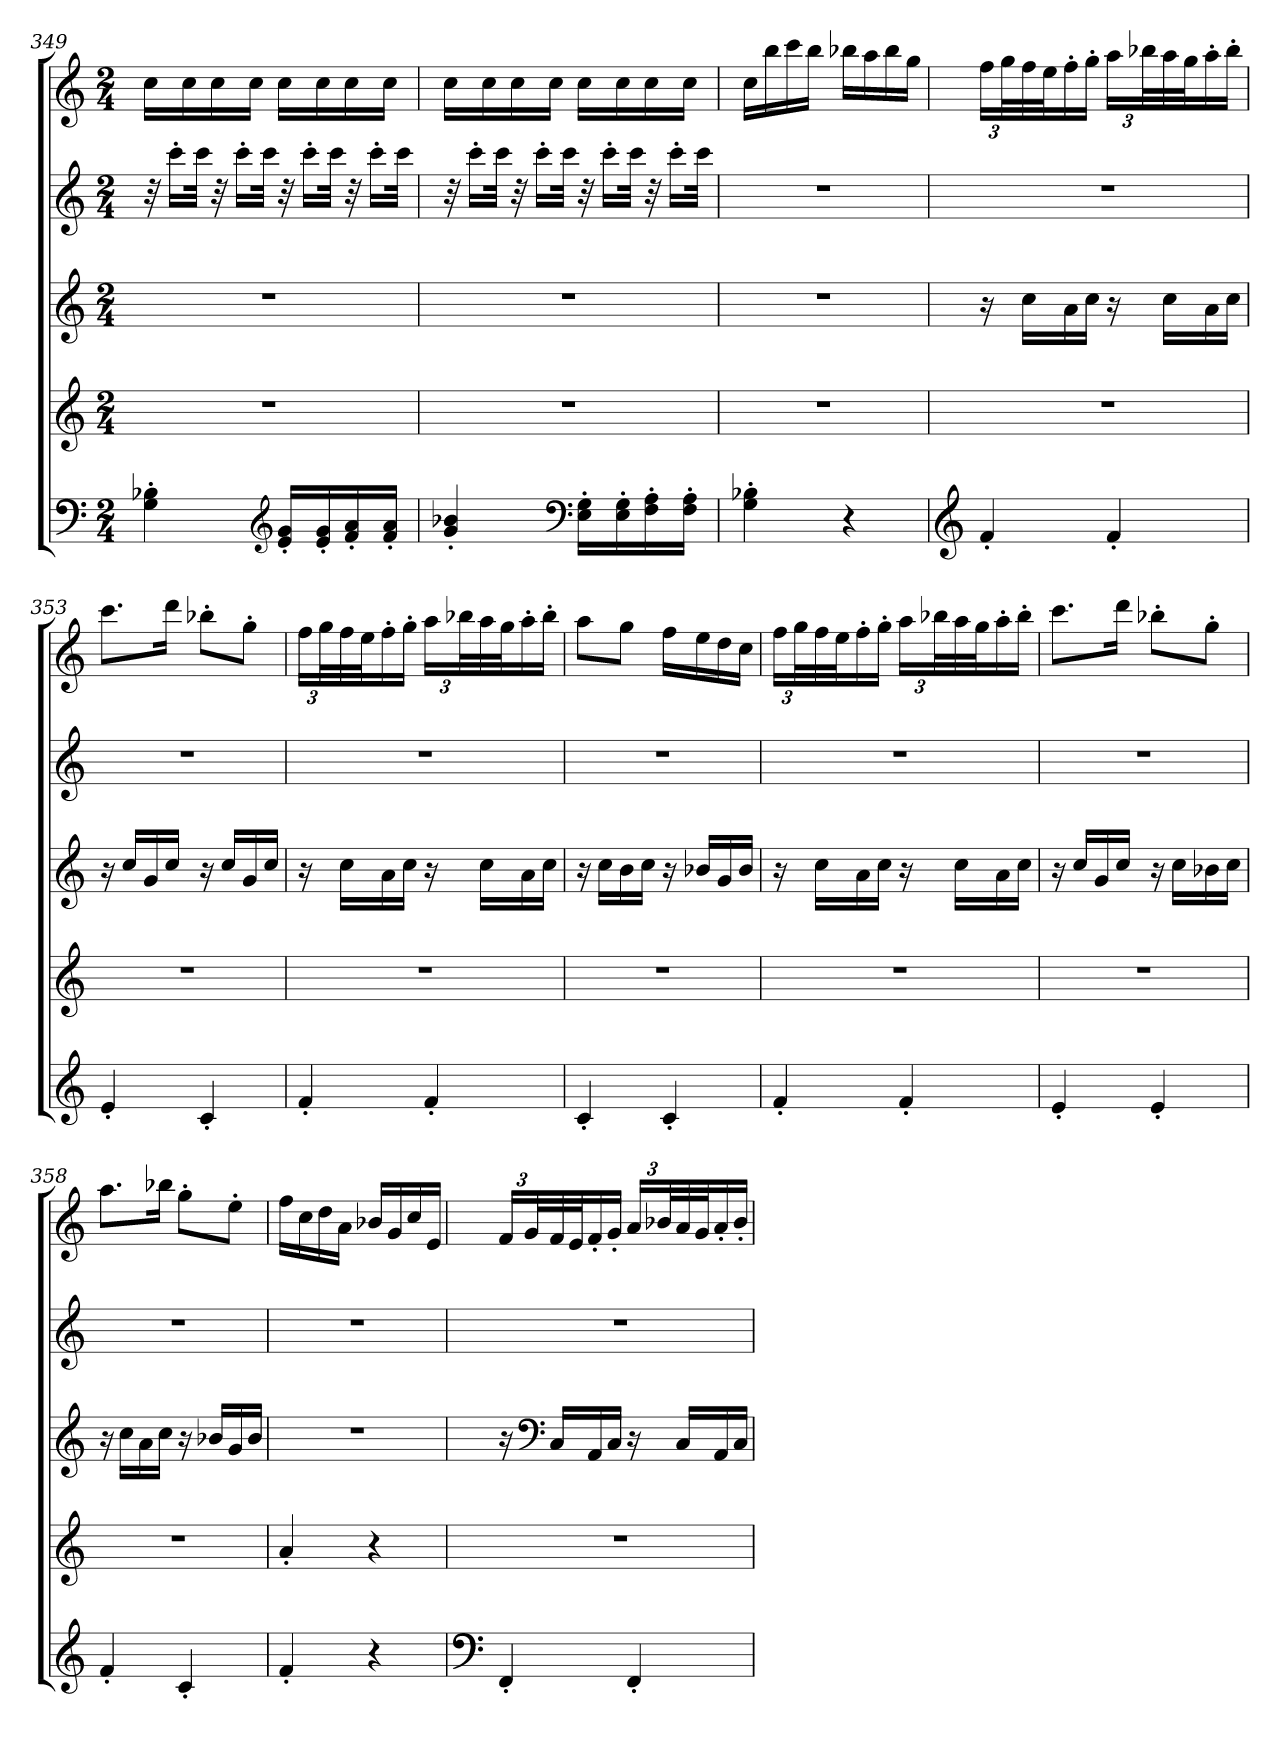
**kern	**kern	**kern	**kern	**kern
*part5	*part4	*part3	*part2	*part1
*staff5	*staff4	*staff3	*staff2	*staff1
!!LO:PB:g=z
*clefF4	*clefG2	*clefG2	*clefG2	*clefG2
*k[]	*k[]	*k[]	*k[]	*k[]
*M2/4	*M2/4	*M2/4	*M2/4	*M2/4
=349	=349	=349	=349	=349
4G\' 4B-X\'	2r	2r	32r	16cc\LL
.	.	.	16ccc'\LL	.
.	.	.	.	16cc\
.	.	.	32ccc\JJk	.
.	.	.	32r	16cc\
.	.	.	16ccc'\LL	.
.	.	.	.	16cc\JJ
.	.	.	32ccc\JJk	.
*clefG2	*	*	*	*
16e/' 16g/'LL	.	.	32r	16cc\LL
.	.	.	16ccc'\LL	.
16e/' 16g/'	.	.	.	16cc\
.	.	.	32ccc\JJk	.
16f/' 16a/'	.	.	32r	16cc\
.	.	.	16ccc'\LL	.
16f/' 16a/'JJ	.	.	.	16cc\JJ
.	.	.	32ccc\JJk	.
=350	=350	=350	=350	=350
4g/' 4b-X/'	2r	2r	32r	16cc\LL
.	.	.	16ccc'\LL	.
.	.	.	.	16cc\
.	.	.	32ccc\JJk	.
.	.	.	32r	16cc\
.	.	.	16ccc'\LL	.
.	.	.	.	16cc\JJ
.	.	.	32ccc\JJk	.
*clefF4	*	*	*	*
16E\' 16G\'LL	.	.	32r	16cc\LL
.	.	.	16ccc'\LL	.
16E\' 16G\'	.	.	.	16cc\
.	.	.	32ccc\JJk	.
16F\' 16A\'	.	.	32r	16cc\
.	.	.	16ccc'\LL	.
16F\' 16A\'JJ	.	.	.	16cc\JJ
.	.	.	32ccc\JJk	.
=351	=351	=351	=351	=351
4G\' 4B-X\'	2r	2r	2r	16cc\LL
.	.	.	.	16bb\
.	.	.	.	16ccc\
.	.	.	.	16bb\JJ
4r	.	.	.	16bb-X\LL
.	.	.	.	16aa\
.	.	.	.	16bb-\
.	.	.	.	16gg\JJ
!!LO:LB:g=z
=352	=352	=352	=352	=352
*clefG2	*	*	*	*
*	*	*	*	*Xbrackettup
*	*	*	*	*MM100
4f'/	2r	16r	2r	24ff\LL
.	.	.	.	48gg\L
.	.	16cc\LL	.	32ff\
.	.	.	.	32ee\J
.	.	16a\	.	16ff'\
.	.	16cc\JJ	.	16gg'\JJ
4f'/	.	16r	.	24aa\LL
.	.	.	.	48bb-X\L
.	.	16cc\LL	.	32aa\
.	.	.	.	32gg\J
.	.	16a\	.	16aa'\
.	.	16cc\JJ	.	16bb-'\JJ
=353	=353	=353	=353	=353
4e'/	2r	16r	2r	8.ccc\L
.	.	16cc/LL	.	.
.	.	16g/	.	.
.	.	16cc/JJ	.	16ddd\Jk
4c'/	.	16r	.	8bb-X'\L
.	.	16cc/LL	.	.
.	.	16g/	.	8gg'\J
.	.	16cc/JJ	.	.
=354	=354	=354	=354	=354
4f'/	2r	16r	2r	24ff\LL
.	.	.	.	48gg\L
.	.	16cc\LL	.	32ff\
.	.	.	.	32ee\J
.	.	16a\	.	16ff'\
.	.	16cc\JJ	.	16gg'\JJ
4f'/	.	16r	.	24aa\LL
.	.	.	.	48bb-X\L
.	.	16cc\LL	.	32aa\
.	.	.	.	32gg\J
.	.	16a\	.	16aa'\
.	.	16cc\JJ	.	16bb-'\JJ
!!LO:PB:g=z
=355	=355	=355	=355	=355
4c'/	2r	16r	2r	8aa\L
.	.	16cc\LL	.	.
.	.	16b\	.	8gg\J
.	.	16cc\JJ	.	.
4c'/	.	16r	.	16ff\LL
.	.	16b-X/LL	.	16ee\
.	.	16g/	.	16dd\
.	.	16b-/JJ	.	16cc\JJ
=356	=356	=356	=356	=356
*	*	*	*	*MM100
4f'/	2r	16r	2r	24ff\LL
.	.	.	.	48gg\L
.	.	16cc\LL	.	32ff\
.	.	.	.	32ee\J
.	.	16a\	.	16ff'\
.	.	16cc\JJ	.	16gg'\JJ
4f'/	.	16r	.	24aa\LL
.	.	.	.	48bb-X\L
.	.	16cc\LL	.	32aa\
.	.	.	.	32gg\J
.	.	16a\	.	16aa'\
.	.	16cc\JJ	.	16bb-'\JJ
=357	=357	=357	=357	=357
4e'/	2r	16r	2r	8.ccc\L
.	.	16cc/LL	.	.
.	.	16g/	.	.
.	.	16cc/JJ	.	16ddd\Jk
4e'/	.	16r	.	8bb-X'\L
.	.	16cc\LL	.	.
.	.	16b-X\	.	8gg'\J
.	.	16cc\JJ	.	.
=358	=358	=358	=358	=358
4f'/	2r	16r	2r	8.aa\L
.	.	16cc\LL	.	.
.	.	16a\	.	.
.	.	16cc\JJ	.	16bb-X\Jk
4c'/	.	16r	.	8gg'\L
.	.	16b-X/LL	.	.
.	.	16g/	.	8ee'\J
.	.	16b-/JJ	.	.
!!LO:LB:g=z
=359	=359	=359	=359	=359
4f'/	4a'/	2r	2r	16ff\LL
.	.	.	.	16cc\
.	.	.	.	16dd\
.	.	.	.	16a\JJ
4r	4r	.	.	16b-X/LL
.	.	.	.	16g/
.	.	.	.	16cc/
.	.	.	.	16e/JJ
=360	=360	=360	=360	=360
*clefF4	*	*	*	*
*	*	*	*	*MM100
4FF'/	2r	16r	2r	24f/LL
.	.	.	.	48g/L
*	*	*clefF4	*	*
.	.	16C/LL	.	32f/
.	.	.	.	32e/J
.	.	16AA/	.	16f'/
.	.	16C/JJ	.	16g'/JJ
4FF'/	.	16r	.	24a/LL
.	.	.	.	48b-X/L
.	.	16C/LL	.	32a/
.	.	.	.	32g/J
.	.	16AA/	.	16a'/
.	.	16C/JJ	.	16b-'/JJ
=	=	=	=	=
*-	*-	*-	*-	*-
